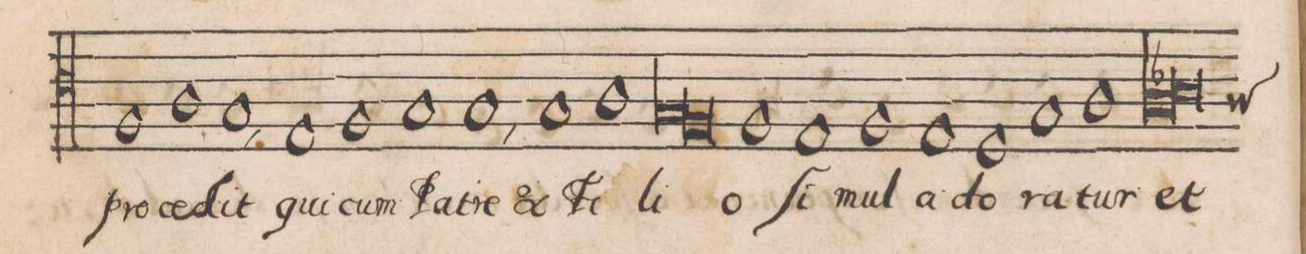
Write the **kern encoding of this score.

**kern	**text
*I"TENOR	*
*clefC4	*
*k[]	*
*met(C|)	*
*M2/1	*
1F	pro-
1A	-ce-
=145-	=145-
1G,	-dit
1E	qui
=146-	=146-
1F	cum
1G	Pa-
=147-	=147-
1G,	-tre
1G	(et)
=148-	=148-
1A	Fi-
*lig	*
1G	-li-
=149-	=149-
1F	.
*Xlig	*
1F	-o
=150-	=150-
1E	ſi-
1F	-mul
=151-	=151-
1E	a-
1D	-do-
=152-	=152-
1G	-ra-
1A	-tur
=153-	=153-
*lig	*
1A	et
*custos:A	*
1B-X	.
*Xlig	*
=154-	=154-
*-	*-
